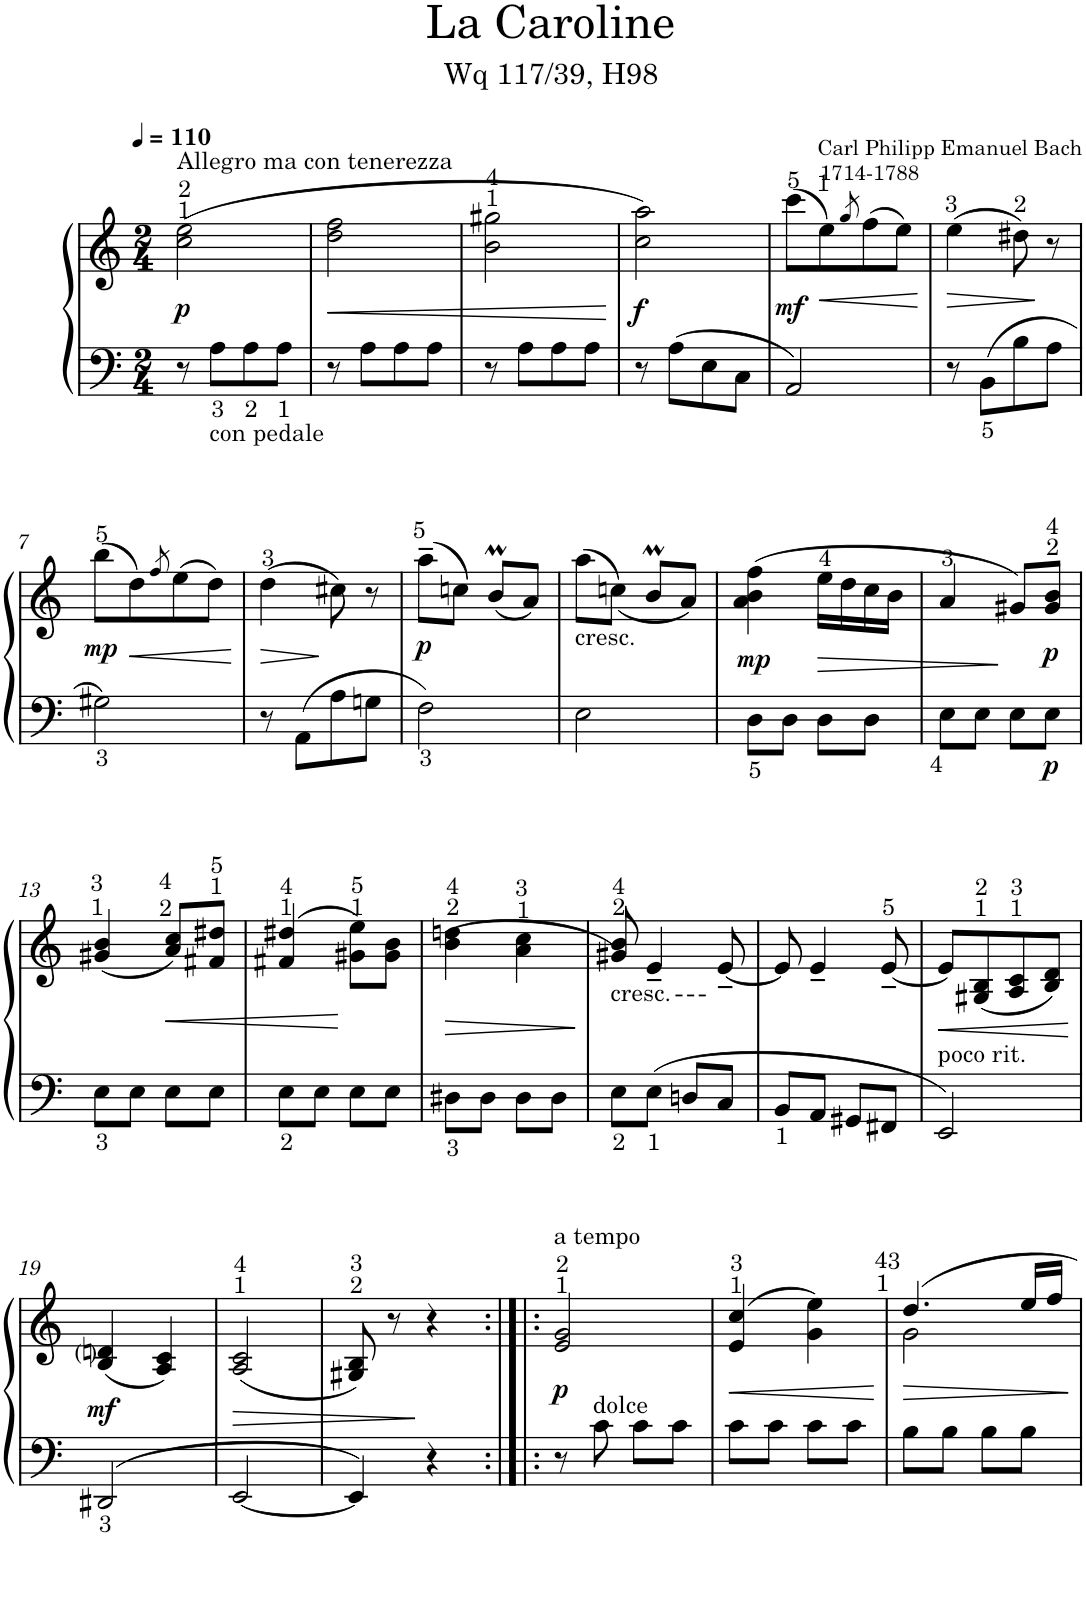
**kern	**kern	**dynam
*part1	*part1	*part1
*staff2	*staff1	*staff1/2
*I"Piano	*	*
*I'Pno.	*	*
*clefF4	*clefG2	*
*k[]	*k[]	*
*M2/4	*M2/4	*
*MM110	*MM110	*
=1	=1	=1
!	!LO:TX:a:t=Allegro ma con tenerezza	!
!	!	!LO:DY:b
8r	(2cc\ 2ee\	p
!LO:TX:b:t=con pedale	!	!
8A\L	.	.
8A\	.	.
8A\J	.	.
=2	=2	=2
!	!	!LO:HP:b
8r	2dd\ 2ff\	<
8A\L	.	.
8A\	.	.
8A\J	.	.
=3	=3	=3
8r	2b\ 2gg#X\	.
8A\L	.	.
8A\	.	.
8A\J	.	.
.	.	[
=4	=4	=4
!	!	!LO:DY:b
8r	2cc\ 2aa\)	f
8A\L	.	.
8E\	.	.
8C\J	.	.
=5	=5	=5
!	!	!LO:DY:b
2AA/	(8ccc\L	mf
!	!	!LO:HP:b
.	8ee\)	<
.	8qgg/	.
.	(8ff\	.
.	8ee\J)	.
.	.	[
=6	=6	=6
!	!	!LO:HP:b
8r	(4ee\	>
8BB\L	.	.
8B\	8dd#X\)	.
8A\J	8r	]
!!LO:LB:g=z
=7	=7	=7
!	!	!LO:DY:b
2G#X\	(8bb\L	mp
!	!	!LO:HP:b
.	8dd\)	<
.	8qff/	.
.	(8ee\	.
.	8dd\J)	.
.	.	[
=8	=8	=8
!	!	!LO:HP:b
8r	(4dd\	>
8AA\L	.	.
8A\	8cc#X\)	]
8Gn\J	8r	.
=9	=9	=9
!	!	!LO:DY:b
2F\	(8aa~\L	p
.	8ccn\J)	.
.	(<8bm/L	.
.	8a/J)	.
=10	=10	=10
!	!LO:TX:b:t=cresc.	!
2E\	(8aa\L	.
.	(<8ccn\J)	.
.	8bm/L	.
.	8a/J)	.
=11	=11	=11
!	!	!LO:DY:b
8D\L	(4a\ 4b\ 4ff\	mp
8D\J	.	.
!	!	!LO:HP:b
8D\L	16ee\LL	>
.	16dd\	.
8D\J	16cc\	.
.	16b\JJ	.
=12	=12	=12
8E\L	4a/	.
8E\J	.	.
8E\L	8g#X/L)	]
!	!	!LO:DY:b=2
!	!	!LO:DY:n=1:b
8E\J	8g#/ 8b/J	p p
!!LO:LB:g=z
=13	=13	=13
8E\L	(4g#X/ 4b/	.
8E\J	.	.
!	!	!LO:HP:b
8E\L	8a/ 8cc/L)	<
8E\J	8f#X/ 8dd#X/J	.
=14	=14	=14
8E\L	(4f#X/ 4dd#X/	.
8E\J	.	.
8E\L	8g#X\ 8ee\L)	[
8E\J	8g#\ 8b\J	.
=15	=15	=15
!	!	!LO:HP:b
8D#X\L	(4b\ 4ddn\	>
8D#\J	.	.
8D#\L	4a\ 4cc\	.
8D#\J	.	.
.	.	]
=16	=16	=16
!	!LO:TX:b:t=cresc.	!
8E\L	8g#X/ 8b/)	.
8E\J	4e~/	.
8Dn/L	.	.
8C/J	[<8e~/	.
=17	=17	=17
8BB/L	8e/]	.
8AA/J	4e~/	.
8GG#X/L	.	.
8FF#X/J	[<8e~/	.
=18	=18	=18
!LO:TX:a:t=poco rit.	!	!
!	!	!LO:HP:b
2EE/	8e/L]	<
.	(8G#X/ 8B/	.
.	8A/ 8c/	.
.	8B/ 8d/J)	.
.	.	[
!!LO:LB:g=z
=19	=19	=19
!	!LO:TX:a:t=( )	!
!	!	!LO:DY:b
2DD#X/	(4B/ 4dn/	mf
.	4A/ 4c/)	.
=20	=20	=20
[2EE/	(2A/ 2c/	.
=21	=21	=21
4EE/]	8G#X/ 8B/)	.
.	8r	.
4r	4r	.
=22:|!|:	=22:|!|:	=22:|!|:
!	!LO:TX:a:t=a tempo	!
!	!	!LO:DY:b
8r	2e/ 2g/	p
!LO:TX:a:t=dolce	!	!
8c\	.	.
8c\L	.	.
8c\J	.	.
=23	=23	=23
!	!	!LO:HP:b
8c\L	(4e/ 4cc/	<
8c\J	.	.
8c\L	4g\ 4ee\)	.
8c\J	.	.
.	.	[
=24	=24	=24
!	!	!LO:HP:b
*	*^	*
8B\L	4.dd/	2g\	>
8B\J	.	.	.
8B\L	.	.	.
8B\J	16ee/LL	.	.
.	16ff/JJ	.	.
*	*v	*v	*
.	.	]
=	=	=
*-	*-	*-
